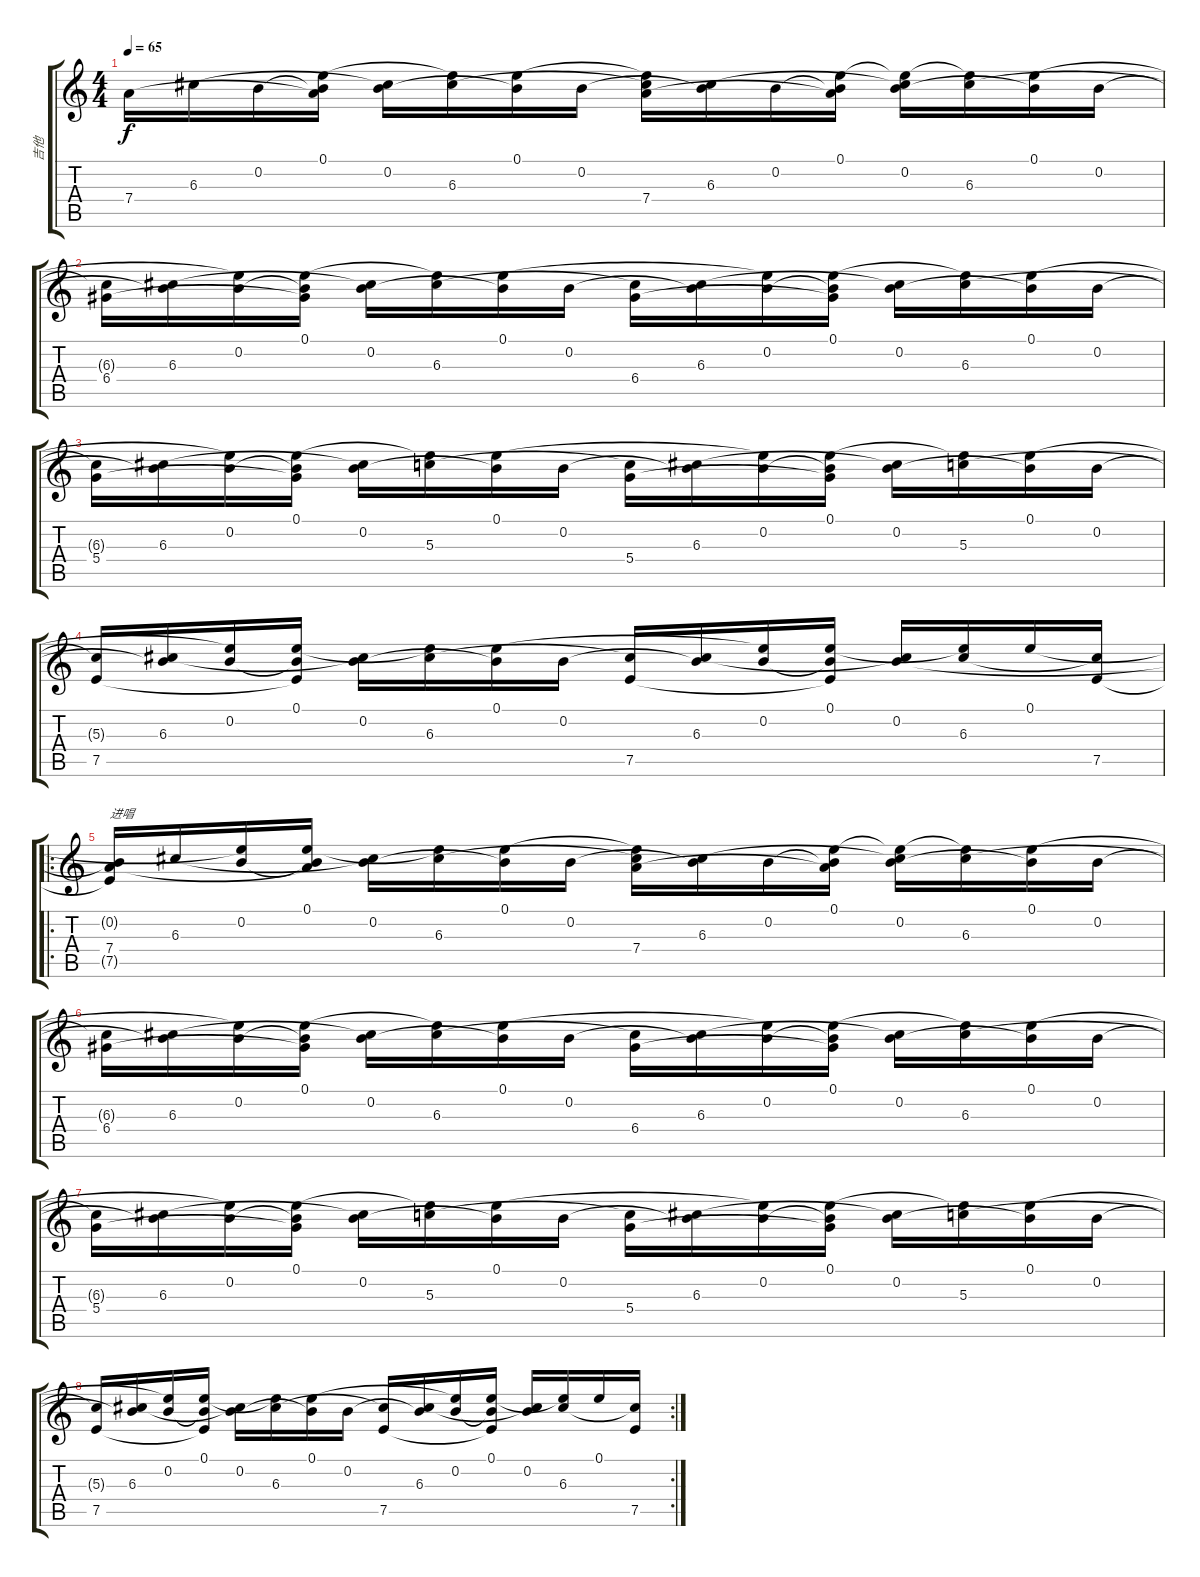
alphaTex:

\track ("吉他" "吉他") {instrument acousticguitarnylon}
\staff {score tabs}
\tuning (E4 B3 G3 D3 A2 E2) {hide}
\ts (4 4)
\tempo 65
\clef g2
\ks c
7.4.16{dy f instrument acousticguitarnylon} 6.3.16 0.2.16 (0.1 0.2{t} 7.4{t}).16 (0.2 6.3{t}).16 (0.1{t} 6.3).16 (0.1 0.2{t}).16 0.2.16 (0.1{t} 6.3{t} 7.4).16 (0.2{t} 6.3).16 0.2.16 (0.1 0.2{t} 7.4{t}).16 (0.1{t} 0.2 6.3{t}).16 (0.1{t} 6.3).16 (0.1 0.2{t}).16 0.2.16 |
(6.3{t} 6.4).16 (0.2{t} 6.3).16 (0.1{t} 0.2).16 (0.1 0.2{t} 6.4{t}).16 (0.2 6.3{t}).16 (0.1{t} 6.3).16 (0.1 0.2{t}).16 0.2.16 (6.3{t} 6.4).16 (0.2{t} 6.3).16 (0.1{t} 0.2).16 (0.1 0.2{t} 6.4{t}).16 (0.2 6.3{t}).16 (0.1{t} 6.3).16 (0.1 0.2{t}).16 0.2.16 |
(6.3{t} 5.4).16 (0.2{t} 6.3).16 (0.1{t} 0.2).16 (0.1 0.2{t} 5.4{t}).16 (0.2 6.3{t}).16 (0.1{t} 5.3).16 (0.1 0.2{t}).16 0.2.16 (5.3{t} 5.4).16 (0.2{t} 6.3).16 (0.1{t} 0.2).16 (0.1 0.2{t} 5.4{t}).16 (0.2 6.3{t}).16 (0.1{t} 5.3).16 (0.1 0.2{t}).16 0.2.16 |
(5.3{t} 7.5).16 (0.2{t} 6.3).16 (0.1{t} 0.2).16 (0.1 0.2{t} 7.5{t}).16 (0.2 6.3{t}).16 (0.1{t} 6.3).16 (0.1 0.2{t}).16 0.2.16 (6.3{t} 7.5).16 (0.2{t} 6.3).16 (0.1{t} 0.2).16 (0.1 0.2{t} 7.5{t}).16 (0.2 6.3{t}).16 (0.1{t} 6.3).16 0.1.16 (6.3{t} 7.5).16 |
\ro
(0.2{t} 7.4 7.5{t}).16{txt "进唱"} 6.3.16 (0.1{t} 0.2).16 (0.1 0.2{t} 7.4{t}).16 (0.2 6.3{t}).16 (0.1{t} 6.3).16 (0.1 0.2{t}).16 0.2.16 (0.1{t} 6.3{t} 7.4).16 (0.2{t} 6.3).16 0.2.16 (0.1 0.2{t} 7.4{t}).16 (0.1{t} 0.2 6.3{t}).16 (0.1{t} 6.3).16 (0.1 0.2{t}).16 0.2.16 |
(6.3{t} 6.4).16 (0.2{t} 6.3).16 (0.1{t} 0.2).16 (0.1 0.2{t} 6.4{t}).16 (0.2 6.3{t}).16 (0.1{t} 6.3).16 (0.1 0.2{t}).16 0.2.16 (6.3{t} 6.4).16 (0.2{t} 6.3).16 (0.1{t} 0.2).16 (0.1 0.2{t} 6.4{t}).16 (0.2 6.3{t}).16 (0.1{t} 6.3).16 (0.1 0.2{t}).16 0.2.16 |
(6.3{t} 5.4).16 (0.2{t} 6.3).16 (0.1{t} 0.2).16 (0.1 0.2{t} 5.4{t}).16 (0.2 6.3{t}).16 (0.1{t} 5.3).16 (0.1 0.2{t}).16 0.2.16 (5.3{t} 5.4).16 (0.2{t} 6.3).16 (0.1{t} 0.2).16 (0.1 0.2{t} 5.4{t}).16 (0.2 6.3{t}).16 (0.1{t} 5.3).16 (0.1 0.2{t}).16 0.2.16 |
\rc 2
(5.3{t} 7.5).16 (0.2{t} 6.3).16 (0.1{t} 0.2).16 (0.1 0.2{t} 7.5{t}).16 (0.2 6.3{t}).16 (0.1{t} 6.3).16 (0.1 0.2{t}).16 0.2.16 (6.3{t} 7.5).16 (0.2{t} 6.3).16 (0.1{t} 0.2).16 (0.1 0.2{t} 7.5{t}).16 (0.2 6.3{t}).16 (0.1{t} 6.3).16 0.1.16 (6.3{t} 7.5).16
